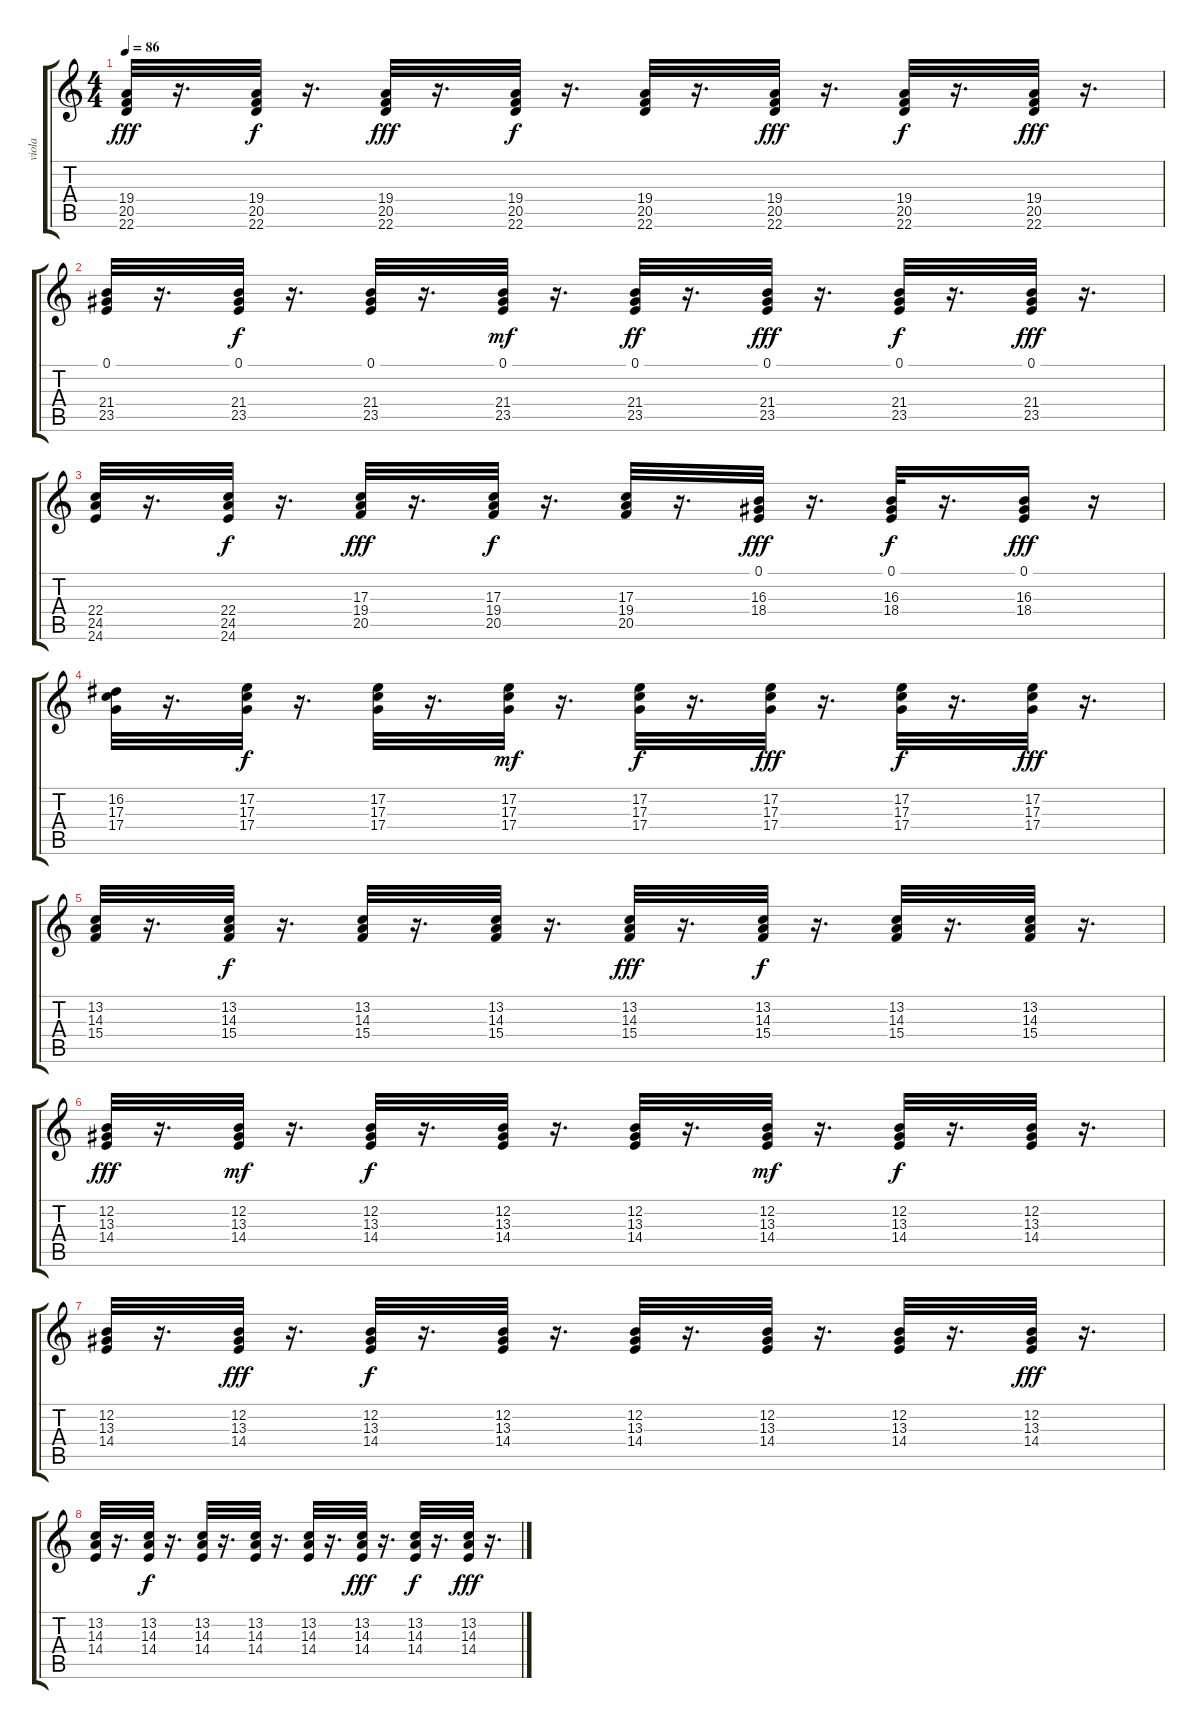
\track ("viola" "viola") {instrument viola}
\staff {score tabs}
\tuning (E4 B3 G3 D3 A2 E2) {hide}
\ts (4 4)
\tempo 86
\clef g2
\ks c
(19.4 20.5 22.6).32{dy fff} r.16{d} (19.4 20.5 22.6).32{dy f} r.16{d} (19.4 20.5 22.6).32{dy fff} r.16{d} (19.4 20.5 22.6).32{dy f} r.16{d} (19.4 20.5 22.6).32 r.16{d} (19.4 20.5 22.6).32{dy fff} r.16{d} (19.4 20.5 22.6).32{dy f} r.16{d} (19.4 20.5 22.6).32{dy fff} r.16{d} |
(0.1 21.4 23.5).32 r.16{d} (0.1 21.4 23.5).32{dy f} r.16{d} (0.1 21.4 23.5).32 r.16{d} (0.1 21.4 23.5).32{dy mf} r.16{d} (0.1 21.4 23.5).32{dy ff} r.16{d} (0.1 21.4 23.5).32{dy fff} r.16{d} (0.1 21.4 23.5).32{dy f} r.16{d} (0.1 21.4 23.5).32{dy fff} r.16{d} |
(22.4 24.5 24.6).32 r.16{d} (22.4 24.5 24.6).32{dy f} r.16{d} (17.3 19.4 20.5).32{dy fff} r.16{d} (17.3 19.4 20.5).32{dy f} r.16{d} (17.3 19.4 20.5).32 r.16{d} (0.1 16.3 18.4).32{dy fff} r.16{d} (0.1 16.3 18.4).32{dy f} r.16{d} (0.1 16.3 18.4).16{dy fff} r.16 |
(16.2 17.3 17.4).32 r.16{d} (17.2 17.3 17.4).32{dy f} r.16{d} (17.2 17.3 17.4).32 r.16{d} (17.2 17.3 17.4).32{dy mf} r.16{d} (17.2 17.3 17.4).32{dy f} r.16{d} (17.2 17.3 17.4).32{dy fff} r.16{d} (17.2 17.3 17.4).32{dy f} r.16{d} (17.2 17.3 17.4).32{dy fff} r.16{d} |
(13.2 14.3 15.4).32 r.16{d} (13.2 14.3 15.4).32{dy f} r.16{d} (13.2 14.3 15.4).32 r.16{d} (13.2 14.3 15.4).32 r.16{d} (13.2 14.3 15.4).32{dy fff} r.16{d} (13.2 14.3 15.4).32{dy f} r.16{d} (13.2 14.3 15.4).32 r.16{d} (13.2 14.3 15.4).32 r.16{d} |
(12.2 13.3 14.4).32{dy fff} r.16{d} (12.2 13.3 14.4).32{dy mf} r.16{d} (12.2 13.3 14.4).32{dy f} r.16{d} (12.2 13.3 14.4).32 r.16{d} (12.2 13.3 14.4).32 r.16{d} (12.2 13.3 14.4).32{dy mf} r.16{d} (12.2 13.3 14.4).32{dy f} r.16{d} (12.2 13.3 14.4).32 r.16{d} |
(12.2 13.3 14.4).32 r.16{d} (12.2 13.3 14.4).32{dy fff} r.16{d} (12.2 13.3 14.4).32{dy f} r.16{d} (12.2 13.3 14.4).32 r.16{d} (12.2 13.3 14.4).32 r.16{d} (12.2 13.3 14.4).32 r.16{d} (12.2 13.3 14.4).32 r.16{d} (12.2 13.3 14.4).32{dy fff} r.16{d} |
(13.2 14.3 14.4).32 r.16{d} (13.2 14.3 14.4).32{dy f} r.16{d} (13.2 14.3 14.4).32 r.16{d} (13.2 14.3 14.4).32 r.16{d} (13.2 14.3 14.4).32 r.16{d} (13.2 14.3 14.4).32{dy fff} r.16{d} (13.2 14.3 14.4).32{dy f} r.16{d} (13.2 14.3 14.4).32{dy fff} r.16{d}
